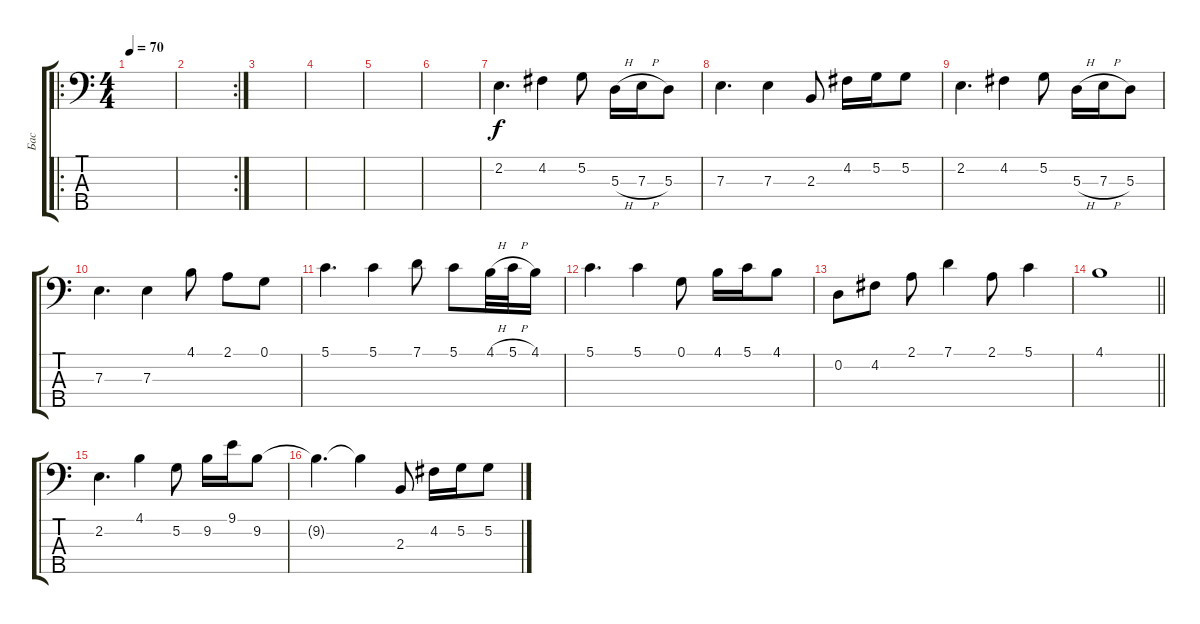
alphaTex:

\track ("Бас" "Бас") {instrument electricbasspick}
\staff {score tabs}
\tuning (G2 D2 A1 E1 B0) {hide}
\ro
\ts (4 4)
\tempo 70
\clef f4
\ks c
|
\rc 2
|
|
|
|
|
2.2.4{d} 4.2.4 5.2.8 5.3{h}.16 7.3{h}.16 5.3.8 |
7.3.4{d} 7.3.4 2.3.8 4.2.16 5.2.16 5.2.8 |
2.2.4{d} 4.2.4 5.2.8 5.3{h}.16 7.3{h}.16 5.3.8 |
7.3.4{d} 7.3.4 4.1.8 2.1.8 0.1.8 |
5.1.4{d} 5.1.4 7.1.8 5.1.8 4.1{h}.32 5.1{h}.32 4.1.16 |
5.1.4{d} 5.1.4 0.1.8 4.1.16 5.1.16 4.1.8 |
0.2.8 4.2.8 2.1.8 7.1.4 2.1.8 5.1.4 |
\barLineRight lightlight
4.1.1 |
\section ("" "")
2.2.4{d} 4.1.4 5.2.8 9.2.16 9.1.16 9.2.8 |
9.2{t}.4{d} 9.2{t}.4 2.3.8 4.2.16 5.2.16 5.2.8
